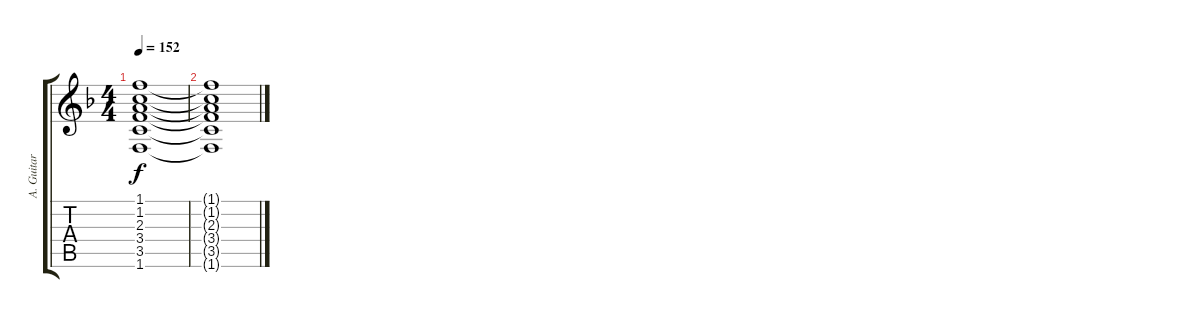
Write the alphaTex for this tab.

\track ("A. Guitar I" "A. Guitar ") {instrument acousticguitarsteel}
\staff {score tabs}
\tuning (E4 B3 G3 D3 A2 E2) {hide}
\ts (4 4)
\tempo 152
\clef g2
\ks f
(1.1{t} 1.2{t} 2.3{t} 3.4{t} 3.5{t} 1.6{t}).1{dy f} |
(1.1{t} 1.2{t} 2.3{t} 3.4{t} 3.5{t} 1.6{t}).1
